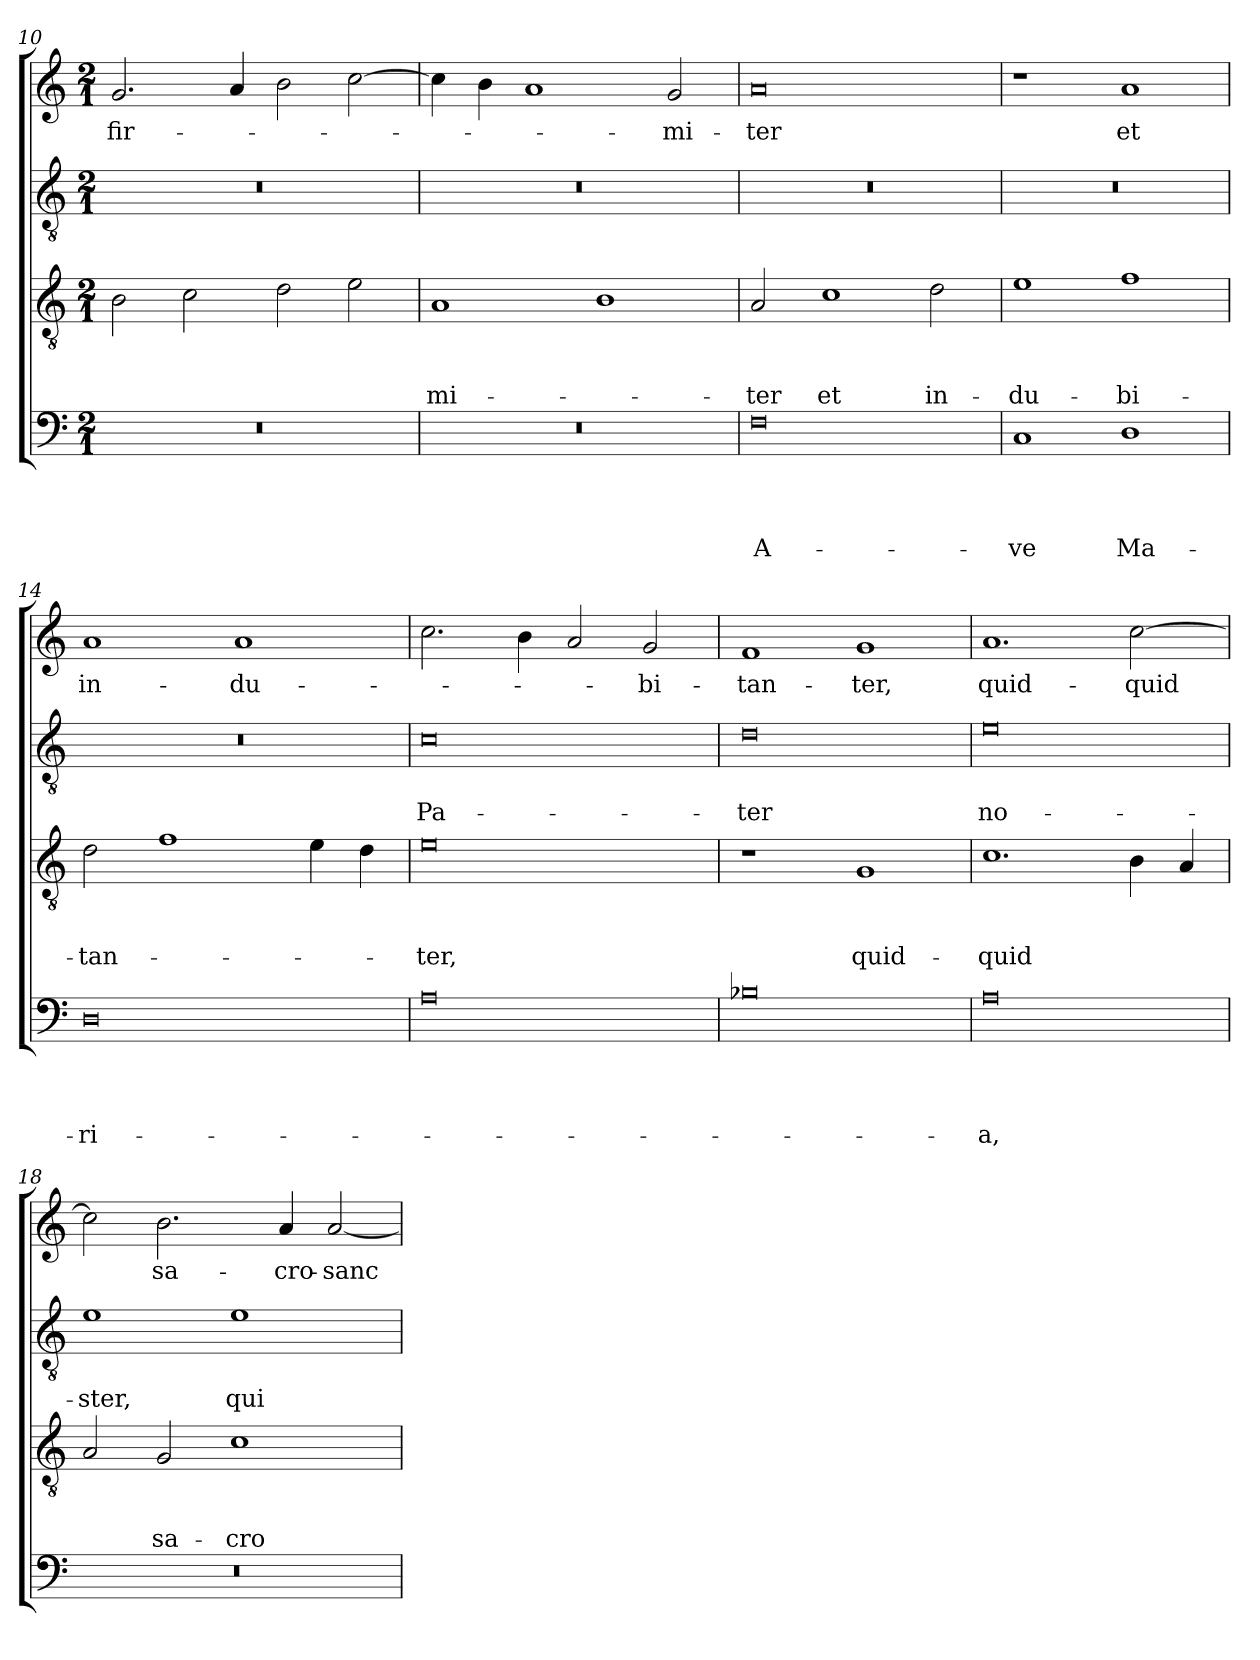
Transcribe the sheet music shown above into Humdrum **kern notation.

**kern	**text	**text	**text	**text	**kern	**text	**text	**text	**kern	**text	**text	**kern	**text
*part4	*part4	*part4	*part4	*part4	*part3	*part3	*part3	*part3	*part2	*part2	*part2	*part1	*part1
*staff4	*staff4	*staff4	*staff4	*staff4	*staff3	*staff3	*staff3	*staff3	*staff2	*staff2	*staff2	*staff1	*staff1
*clefF4	*	*	*	*	*clefGv2	*	*	*	*clefGv2	*	*	*clefG2	*
*k[]	*	*	*	*	*k[]	*	*	*	*k[]	*	*	*k[]	*
*C:	*	*	*	*	*C:	*	*	*	*C:	*	*	*C:	*
*M2/1	*	*	*	*	*M2/1	*	*	*	*M2/1	*	*	*M2/1	*
=10	=10	=10	=10	=10	=10	=10	=10	=10	=10	=10	=10	=10	=10
!	!	!	!	!	!	!	!	!	!	!	!	!	!LO:LY:b
0r	.	.	.	.	2B\	.	.	.	0r	.	.	2.g/	fir-
.	.	.	.	.	2c\	.	.	.	.	.	.	.	.
.	.	.	.	.	.	.	.	.	.	.	.	4a/	.
.	.	.	.	.	2d\	.	.	.	.	.	.	2b\	.
.	.	.	.	.	2e\	.	.	.	.	.	.	[2cc\	.
=11	=11	=11	=11	=11	=11	=11	=11	=11	=11	=11	=11	=11	=11
!	!	!	!	!	!	!	!	!LO:LY:b	!	!	!	!	!
0r	.	.	.	.	1A	.	.	-mi-	0r	.	.	4cc\]	.
.	.	.	.	.	.	.	.	.	.	.	.	4b\	.
.	.	.	.	.	.	.	.	.	.	.	.	1a	.
.	.	.	.	.	1B	.	.	.	.	.	.	.	.
!	!	!	!	!	!	!	!	!	!	!	!	!	!LO:LY:b
.	.	.	.	.	.	.	.	.	.	.	.	2g/	-mi-
=12	=12	=12	=12	=12	=12	=12	=12	=12	=12	=12	=12	=12	=12
!	!	!	!	!LO:LY:b	!	!	!	!LO:LY:b	!	!	!	!	!LO:LY:b
0F	.	.	.	A-	2A/	.	.	-ter	0r	.	.	0a	-ter
!	!	!	!	!	!	!	!	!LO:LY:b	!	!	!	!	!
.	.	.	.	.	1c	.	.	et	.	.	.	.	.
!	!	!	!	!	!	!	!	!LO:LY:b	!	!	!	!	!
.	.	.	.	.	2d\	.	.	in-	.	.	.	.	.
=13	=13	=13	=13	=13	=13	=13	=13	=13	=13	=13	=13	=13	=13
!	!	!	!	!LO:LY:b	!	!	!	!LO:LY:b	!	!	!	!	!
1C	.	.	.	-ve	1e	.	.	-du-	0r	.	.	1r	.
!	!	!	!	!LO:LY:b	!	!	!	!LO:LY:b	!	!	!	!	!LO:LY:b
1D	.	.	.	Ma-	1f	.	.	-bi-	.	.	.	1a	et
=14	=14	=14	=14	=14	=14	=14	=14	=14	=14	=14	=14	=14	=14
!	!	!	!	!LO:LY:b	!	!	!	!LO:LY:b	!	!	!	!	!LO:LY:b
0D	.	.	.	-ri-	2d\	.	.	-tan-	0r	.	.	1a	in-
.	.	.	.	.	1f	.	.	.	.	.	.	.	.
!	!	!	!	!	!	!	!	!	!	!	!	!	!LO:LY:b
.	.	.	.	.	.	.	.	.	.	.	.	1a	-du-
.	.	.	.	.	4e\	.	.	.	.	.	.	.	.
.	.	.	.	.	4d\	.	.	.	.	.	.	.	.
!!LO:LB:g=z
=15	=15	=15	=15	=15	=15	=15	=15	=15	=15	=15	=15	=15	=15
!	!	!	!	!	!	!	!	!LO:LY:b	!	!	!LO:LY:b	!	!
0A	.	.	.	.	0e	.	.	-ter,	0c	.	Pa-	2.cc\	.
.	.	.	.	.	.	.	.	.	.	.	.	4b\	.
.	.	.	.	.	.	.	.	.	.	.	.	2a/	.
!	!	!	!	!	!	!	!	!	!	!	!	!	!LO:LY:b
.	.	.	.	.	.	.	.	.	.	.	.	2g/	-bi-
=16	=16	=16	=16	=16	=16	=16	=16	=16	=16	=16	=16	=16	=16
!	!	!	!	!	!	!	!	!	!	!	!LO:LY:b	!	!LO:LY:b
0B-	.	.	.	.	1r	.	.	.	0d	.	-ter	1f	-tan-
!	!	!	!	!	!	!	!	!LO:LY:b	!	!	!	!	!LO:LY:b
.	.	.	.	.	1G	.	.	quid-	.	.	.	1g	-ter,
=17	=17	=17	=17	=17	=17	=17	=17	=17	=17	=17	=17	=17	=17
!	!	!	!	!LO:LY:b	!	!	!	!LO:LY:b	!	!	!LO:LY:b	!	!LO:LY:b
0A	.	.	.	-a,	1.c	.	.	-quid	0e	.	no-	1.a	quid-
!	!	!	!	!	!	!	!	!	!	!	!	!	!LO:LY:b
.	.	.	.	.	4B\	.	.	.	.	.	.	[2cc\	-quid
.	.	.	.	.	4A/	.	.	.	.	.	.	.	.
=18	=18	=18	=18	=18	=18	=18	=18	=18	=18	=18	=18	=18	=18
!	!	!	!	!	!	!	!	!	!	!	!LO:LY:b	!	!
0r	.	.	.	.	2A/	.	.	.	1e	.	-ster,	2cc\]	.
!	!	!	!	!	!	!	!	!LO:LY:b	!	!	!	!	!LO:LY:b
.	.	.	.	.	2G/	.	.	sa-	.	.	.	2.b\	sa-
!	!	!	!	!	!	!	!	!LO:LY:b	!	!	!LO:LY:b	!	!
.	.	.	.	.	1c	.	.	-cro-	1e	.	qui	.	.
!	!	!	!	!	!	!	!	!	!	!	!	!	!LO:LY:b
.	.	.	.	.	.	.	.	.	.	.	.	4a/	-cro-
!	!	!	!	!	!	!	!	!	!	!	!	!	!LO:LY:b
.	.	.	.	.	.	.	.	.	.	.	.	[2a/	-sanc-
=	=	=	=	=	=	=	=	=	=	=	=	=	=
*-	*-	*-	*-	*-	*-	*-	*-	*-	*-	*-	*-	*-	*-
